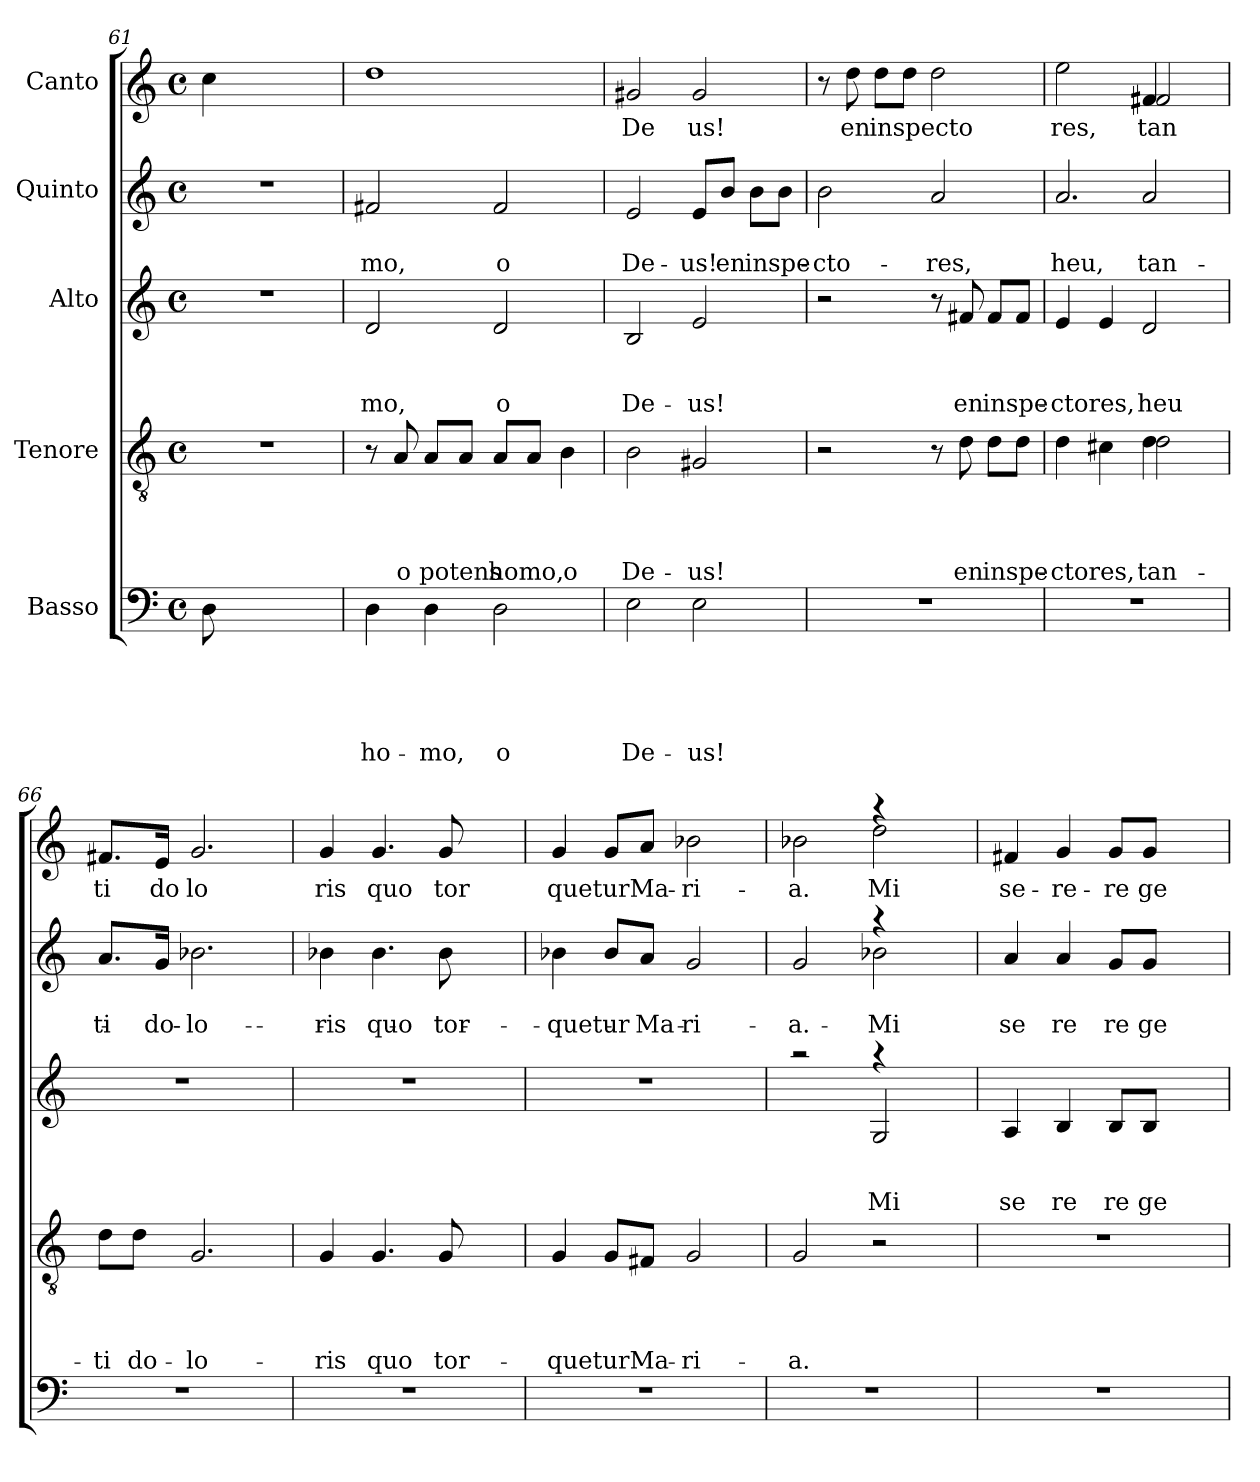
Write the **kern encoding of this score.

**kern	**text	**text	**text	**text	**text	**kern	**text	**text	**text	**text	**kern	**text	**text	**text	**kern	**text	**text	**kern	**text
*part5	*part5	*part5	*part5	*part5	*part5	*part4	*part4	*part4	*part4	*part4	*part3	*part3	*part3	*part3	*part2	*part2	*part2	*part1	*part1
*staff5	*staff5	*staff5	*staff5	*staff5	*staff5	*staff4	*staff4	*staff4	*staff4	*staff4	*staff3	*staff3	*staff3	*staff3	*staff2	*staff2	*staff2	*staff1	*staff1
*I"Basso	*	*	*	*	*	*I"Tenore	*	*	*	*	*I"Alto	*	*	*	*I"Quinto	*	*	*I"Canto	*
*clefF4	*	*	*	*	*	*clefGv2	*	*	*	*	*clefG2	*	*	*	*clefG2	*	*	*clefG2	*
*k[]	*	*	*	*	*	*k[]	*	*	*	*	*k[]	*	*	*	*k[]	*	*	*k[]	*
*C:	*	*	*	*	*	*C:	*	*	*	*	*C:	*	*	*	*C:	*	*	*C:	*
*M4/4	*	*	*	*	*	*M4/4	*	*	*	*	*M4/4	*	*	*	*M4/4	*	*	*M4/4	*
*met(c)	*	*	*	*	*	*met(c)	*	*	*	*	*met(c)	*	*	*	*met(c)	*	*	*met(c)	*
=61	=61	=61	=61	=61	=61	=61	=61	=61	=61	=61	=61	=61	=61	=61	=61	=61	=61	=61	=61
8D\	.	.	.	.	.	1r	.	.	.	.	1r	.	.	.	1r	.	.	4cc\	.
2..ryy	.	.	.	.	.	.	.	.	.	.	.	.	.	.	.	.	.	.	.
.	.	.	.	.	.	.	.	.	.	.	.	.	.	.	.	.	.	2.ryy	.
!!LO:LB:g=z
=62	=62	=62	=62	=62	=62	=62	=62	=62	=62	=62	=62	=62	=62	=62	=62	=62	=62	=62	=62
!	!	!	!	!	!LO:LY:b	!	!	!	!	!	!	!	!	!LO:LY:b	!	!	!LO:LY:b	!	!
4D\	.	.	.	.	ho-	8r	.	.	.	.	2d/	.	.	-mo,	2f#X/	.	mo,	1dd	.
!	!	!	!	!	!	!	!	!	!	!LO:LY:b	!	!	!	!	!	!	!	!	!
.	.	.	.	.	.	8A/	.	.	.	o	.	.	.	.	.	.	.	.	.
!	!	!	!	!	!LO:LY:b	!	!	!	!	!LO:LY:b	!	!	!	!	!	!	!	!	!
4D\	.	.	.	.	-mo,	8A/L	.	.	.	potens	.	.	.	.	.	.	.	.	.
.	.	.	.	.	.	8A/J	.	.	.	.	.	.	.	.	.	.	.	.	.
!	!	!	!	!	!LO:LY:b	!	!	!	!	!LO:LY:b	!	!	!	!LO:LY:b	!	!	!LO:LY:b	!	!
2D\	.	.	.	.	o	8A/L	.	.	.	homo,	2d/	.	.	o	2f#/	.	o	.	.
.	.	.	.	.	.	8A/J	.	.	.	.	.	.	.	.	.	.	.	.	.
!	!	!	!	!	!	!	!	!	!	!LO:LY:b	!	!	!	!	!	!	!	!	!
.	.	.	.	.	.	4B\	.	.	.	o	.	.	.	.	.	.	.	.	.
=63	=63	=63	=63	=63	=63	=63	=63	=63	=63	=63	=63	=63	=63	=63	=63	=63	=63	=63	=63
!	!	!	!	!	!LO:LY:b	!	!	!	!	!LO:LY:b	!	!	!	!LO:LY:b	!	!	!LO:LY:b	!	!LO:LY:b
2E\	.	.	.	.	De-	2B\	.	.	.	De-	2B/	.	.	De-	2e/	.	De-	2g#X/	De
!	!	!	!	!	!LO:LY:b	!	!	!	!	!LO:LY:b	!	!	!	!LO:LY:b	!	!	!LO:LY:b	!	!LO:LY:b
2E\	.	.	.	.	-us!	2G#X/	.	.	.	-us!	2e/	.	.	-us!	8e/L	.	-us!	2g#/	us!
!	!	!	!	!	!	!	!	!	!	!	!	!	!	!	!	!	!LO:LY:b	!	!
.	.	.	.	.	.	.	.	.	.	.	.	.	.	.	8b/J	.	en	.	.
!	!	!	!	!	!	!	!	!	!	!	!	!	!	!	!	!	!LO:LY:b	!	!
.	.	.	.	.	.	.	.	.	.	.	.	.	.	.	8b\L	.	inspe-	.	.
.	.	.	.	.	.	.	.	.	.	.	.	.	.	.	8b\J	.	.	.	.
=64	=64	=64	=64	=64	=64	=64	=64	=64	=64	=64	=64	=64	=64	=64	=64	=64	=64	=64	=64
!	!	!	!	!	!	!	!	!	!	!	!	!	!	!	!	!	!LO:LY:b	!	!
1r	.	.	.	.	.	2r	.	.	.	.	2r	.	.	.	2b\	.	-cto-	8r	.
!	!	!	!	!	!	!	!	!	!	!	!	!	!	!	!	!	!	!	!LO:LY:b
.	.	.	.	.	.	.	.	.	.	.	.	.	.	.	.	.	.	8dd\	en
!	!	!	!	!	!	!	!	!	!	!	!	!	!	!	!	!	!	!	!LO:LY:b
.	.	.	.	.	.	.	.	.	.	.	.	.	.	.	.	.	.	8dd\L	inspecto
.	.	.	.	.	.	.	.	.	.	.	.	.	.	.	.	.	.	8dd\J	.
!	!	!	!	!	!	!	!	!	!	!	!	!	!	!	!	!	!LO:LY:b	!	!
.	.	.	.	.	.	8r	.	.	.	.	8r	.	.	.	2a/	.	-res,	2dd\	.
!	!	!	!	!	!	!	!	!	!	!LO:LY:b	!	!	!	!LO:LY:b	!	!	!	!	!
.	.	.	.	.	.	8d\	.	.	.	en	8f#X/	.	.	en	.	.	.	.	.
!	!	!	!	!	!	!	!	!	!	!LO:LY:b	!	!	!	!LO:LY:b	!	!	!	!	!
.	.	.	.	.	.	8d\L	.	.	.	inspe-	8f#/L	.	.	inspe-	.	.	.	.	.
.	.	.	.	.	.	8d\J	.	.	.	.	8f#/J	.	.	.	.	.	.	.	.
=65	=65	=65	=65	=65	=65	=65	=65	=65	=65	=65	=65	=65	=65	=65	=65	=65	=65	=65	=65
!	!	!	!	!	!	!	!	!	!	!LO:LY:b	!	!	!	!LO:LY:b	!	!	!LO:LY:b	!	!LO:LY:b
*	*	*	*	*	*	*^	*	*	*	*	*	*	*	*	*^	*	*	*^	*
1r	.	.	.	.	.	4d\	2ryy	.	.	.	-ctores,	4e/	.	.	-ctores,	2.a/	2ryy	.	heu,	2ee\	2ryy	res,
.	.	.	.	.	.	4c#X\	.	.	.	.	.	4e/	.	.	.	.	.	.	.	.	.	.
!	!	!	!	!	!	!	!	!	!	!	!LO:LY:b	!	!	!	!	!	!	!	!	!	!	!
!	!	!	!	!	!	!	!	!	!	!	!LO:LY:b	!	!	!	!LO:LY:b	!	!	!	!LO:LY:b	!	!	!LO:LY:b
!	!	!	!	!	!	!	!	!	!	!	!	!	!	!	!	!	!	!	!	!	!	!LO:LY:b
.	.	.	.	.	.	4d\	2d\	.	.	.	tan-	2d/	.	.	heu	.	2a/	.	tan-	4f#X/	2f#/	tan
.	.	.	.	.	.	4ryy	.	.	.	.	.	.	.	.	.	4ryy	.	.	.	4ryy	.	.
*	*	*	*	*	*	*	*	*	*	*	*	*	*	*	*	*v	*v	*	*	*	*	*
*	*	*	*	*	*	*v	*v	*	*	*	*	*	*	*	*	*	*	*	*v	*v	*
=66	=66	=66	=66	=66	=66	=66	=66	=66	=66	=66	=66	=66	=66	=66	=66	=66	=66	=66	=66
!	!	!	!	!	!	!	!	!	!	!LO:LY:b	!	!	!	!	!	!	!LO:LY:b	!	!LO:LY:b
1r	.	.	.	.	.	8d\L	.	.	.	-ti	1r	.	.	.	8.a/L	.	-ti	8.f#X/L	ti
!	!	!	!	!	!	!	!	!	!	!LO:LY:b	!	!	!	!	!	!	!	!	!
.	.	.	.	.	.	8d\J	.	.	.	do-	.	.	.	.	.	.	.	.	.
!	!	!	!	!	!	!	!	!	!	!	!	!	!	!	!	!	!LO:LY:b	!	!LO:LY:b
.	.	.	.	.	.	.	.	.	.	.	.	.	.	.	16g/Jk	.	do-	16e/Jk	do
!	!	!	!	!	!	!	!	!	!	!LO:LY:b	!	!	!	!	!	!	!LO:LY:b	!	!LO:LY:b
.	.	.	.	.	.	2.G/	.	.	.	-lo-	.	.	.	.	2.b-X\	.	-lo-	2.g/	lo
=67	=67	=67	=67	=67	=67	=67	=67	=67	=67	=67	=67	=67	=67	=67	=67	=67	=67	=67	=67
!LO:N:vis=1	!	!	!	!	!	!	!	!	!	!LO:LY:b	!LO:N:vis=1	!	!	!	!	!	!LO:LY:b	!	!LO:LY:b
1r	.	.	.	.	.	4G/	.	.	.	-ris	1r	.	.	.	4b-X\	.	-ris	4g/	ris
!	!	!	!	!	!	!	!	!	!	!LO:LY:b	!	!	!	!	!	!	!LO:LY:b	!	!LO:LY:b
.	.	.	.	.	.	4.G/	.	.	.	quo	.	.	.	.	4.b-\	.	quo	4.g/	quo
!	!	!	!	!	!	!	!	!	!	!LO:LY:b	!	!	!	!	!	!	!LO:LY:b	!	!LO:LY:b
.	.	.	.	.	.	8G/	.	.	.	tor-	.	.	.	.	8b-\	.	tor-	8g/	tor
.	.	.	.	.	.	4ryy	.	.	.	.	.	.	.	.	4ryy	.	.	4ryy	.
!!LO:LB:g=z
=68	=68	=68	=68	=68	=68	=68	=68	=68	=68	=68	=68	=68	=68	=68	=68	=68	=68	=68	=68
!	!	!	!	!	!	!	!	!	!	!LO:LY:b	!	!	!	!	!	!	!LO:LY:b	!	!LO:LY:b
1r	.	.	.	.	.	4G/	.	.	.	-quetur	1r	.	.	.	4b-X\	.	-quetur	4g/	quetur
.	.	.	.	.	.	8G/L	.	.	.	.	.	.	.	.	8b-/L	.	.	8g/L	.
!	!	!	!	!	!	!	!	!	!	!LO:LY:b	!	!	!	!	!	!	!LO:LY:b	!	!LO:LY:b
.	.	.	.	.	.	8F#X/J	.	.	.	Ma-	.	.	.	.	8a/J	.	Ma	8a/J	Ma-
!	!	!	!	!	!	!	!	!	!	!LO:LY:b	!	!	!	!	!	!	!LO:LY:b	!	!LO:LY:b
.	.	.	.	.	.	2G/	.	.	.	-ri-	.	.	.	.	2g/	.	ri	2b-X\	-ri-
=69	=69	=69	=69	=69	=69	=69	=69	=69	=69	=69	=69	=69	=69	=69	=69	=69	=69	=69	=69
!	!	!	!	!	!	!	!	!	!	!LO:LY:b	!	!	!	!	!	!	!LO:LY:b	!	!LO:LY:b
*	*	*	*	*	*	*	*	*	*	*	*^	*	*	*	*^	*	*	*^	*
1r	.	.	.	.	.	2G/	.	.	.	-a.	2raa	2ryy	.	.	.	2g/	2ryy	.	a.	2b-X\	2ryy	-a.
!	!	!	!	!	!	!	!	!	!	!	!	!	!	!	!LO:LY:b	!	!	!	!LO:LY:b	!	!	!LO:LY:b
.	.	.	.	.	.	2r	.	.	.	.	4raa	2G/	.	.	Mi	4raa	2b-X\	.	Mi	4raa	2dd\	Mi-
.	.	.	.	.	.	.	.	.	.	.	4ryy	.	.	.	.	4ryy	.	.	.	4ryy	.	.
*	*	*	*	*	*	*	*	*	*	*	*v	*v	*	*	*	*	*	*	*	*v	*v	*
*	*	*	*	*	*	*	*	*	*	*	*	*	*	*	*v	*v	*	*	*	*
=70	=70	=70	=70	=70	=70	=70	=70	=70	=70	=70	=70	=70	=70	=70	=70	=70	=70	=70	=70
!LO:N:vis=1	!	!	!	!	!	!LO:N:vis=1	!	!	!	!	!	!	!	!LO:LY:b	!	!	!LO:LY:b	!	!LO:LY:b
1r	.	.	.	.	.	1r	.	.	.	.	4A/	.	.	se	4a/	.	se	4f#X/	-se-
!	!	!	!	!	!	!	!	!	!	!	!	!	!	!LO:LY:b	!	!	!LO:LY:b	!	!LO:LY:b
.	.	.	.	.	.	.	.	.	.	.	4B/	.	.	re	4a/	.	re	4g/	-re-
!	!	!	!	!	!	!	!	!	!	!	!	!	!	!LO:LY:b	!	!	!LO:LY:b	!	!LO:LY:b
.	.	.	.	.	.	.	.	.	.	.	8B/L	.	.	re	8g/L	.	re	8g/L	-re
!	!	!	!	!	!	!	!	!	!	!	!	!	!	!LO:LY:b	!	!	!LO:LY:b	!	!LO:LY:b
.	.	.	.	.	.	.	.	.	.	.	8B/J	.	.	ge	8g/J	.	ge	8g/J	ge-
.	.	.	.	.	.	.	.	.	.	.	4ryy	.	.	.	4ryy	.	.	4ryy	.
=	=	=	=	=	=	=	=	=	=	=	=	=	=	=	=	=	=	=	=
*-	*-	*-	*-	*-	*-	*-	*-	*-	*-	*-	*-	*-	*-	*-	*-	*-	*-	*-	*-
